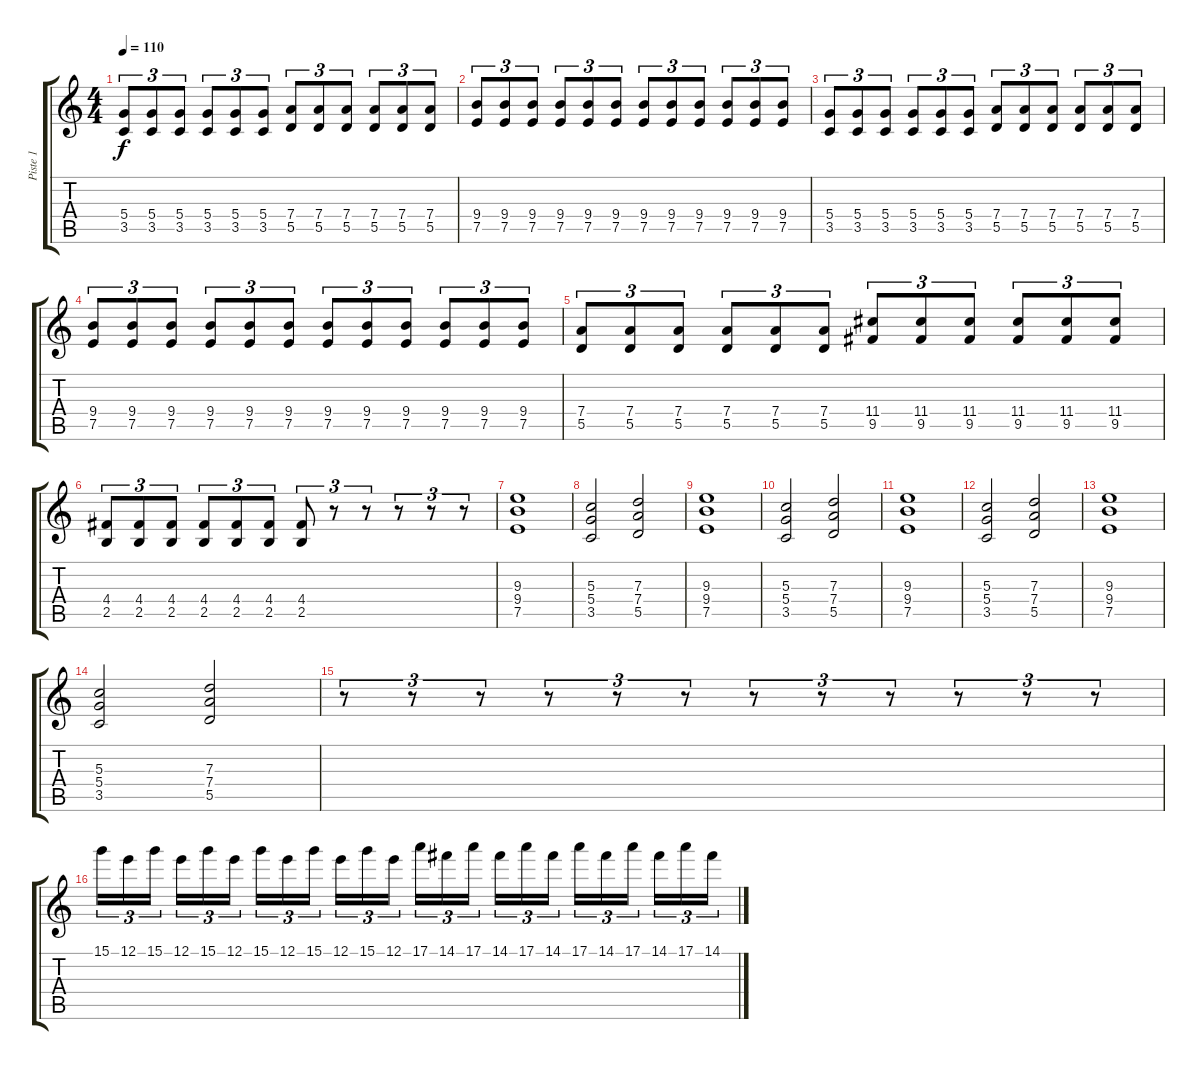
\track ("Piste 1" "Piste 1") {instrument distortionguitar}
\staff {score tabs}
\tuning (E4 B3 G3 D3 A2 E2) {hide}
\ts (4 4)
\tempo 110
\clef g2
\ks c
(5.4 3.5).8{tu (3 2) dy f} (5.4 3.5).8{tu (3 2)} (5.4 3.5).8{tu (3 2)} (5.4 3.5).8{tu (3 2)} (5.4 3.5).8{tu (3 2)} (5.4 3.5).8{tu (3 2)} (7.4 5.5).8{tu (3 2)} (7.4 5.5).8{tu (3 2)} (7.4 5.5).8{tu (3 2)} (7.4 5.5).8{tu (3 2)} (7.4 5.5).8{tu (3 2)} (7.4 5.5).8{tu (3 2)} |
(9.4 7.5).8{tu (3 2)} (9.4 7.5).8{tu (3 2)} (9.4 7.5).8{tu (3 2)} (9.4 7.5).8{tu (3 2)} (9.4 7.5).8{tu (3 2)} (9.4 7.5).8{tu (3 2)} (9.4 7.5).8{tu (3 2)} (9.4 7.5).8{tu (3 2)} (9.4 7.5).8{tu (3 2)} (9.4 7.5).8{tu (3 2)} (9.4 7.5).8{tu (3 2)} (9.4 7.5).8{tu (3 2)} |
(5.4 3.5).8{tu (3 2)} (5.4 3.5).8{tu (3 2)} (5.4 3.5).8{tu (3 2)} (5.4 3.5).8{tu (3 2)} (5.4 3.5).8{tu (3 2)} (5.4 3.5).8{tu (3 2)} (7.4 5.5).8{tu (3 2)} (7.4 5.5).8{tu (3 2)} (7.4 5.5).8{tu (3 2)} (7.4 5.5).8{tu (3 2)} (7.4 5.5).8{tu (3 2)} (7.4 5.5).8{tu (3 2)} |
(9.4 7.5).8{tu (3 2)} (9.4 7.5).8{tu (3 2)} (9.4 7.5).8{tu (3 2)} (9.4 7.5).8{tu (3 2)} (9.4 7.5).8{tu (3 2)} (9.4 7.5).8{tu (3 2)} (9.4 7.5).8{tu (3 2)} (9.4 7.5).8{tu (3 2)} (9.4 7.5).8{tu (3 2)} (9.4 7.5).8{tu (3 2)} (9.4 7.5).8{tu (3 2)} (9.4 7.5).8{tu (3 2)} |
(7.4 5.5).8{tu (3 2)} (7.4 5.5).8{tu (3 2)} (7.4 5.5).8{tu (3 2)} (7.4 5.5).8{tu (3 2)} (7.4 5.5).8{tu (3 2)} (7.4 5.5).8{tu (3 2)} (11.4 9.5).8{tu (3 2)} (11.4 9.5).8{tu (3 2)} (11.4 9.5).8{tu (3 2)} (11.4 9.5).8{tu (3 2)} (11.4 9.5).8{tu (3 2)} (11.4 9.5).8{tu (3 2)} |
(4.4 2.5).8{tu (3 2)} (4.4 2.5).8{tu (3 2)} (4.4 2.5).8{tu (3 2)} (4.4 2.5).8{tu (3 2)} (4.4 2.5).8{tu (3 2)} (4.4 2.5).8{tu (3 2)} (4.4 2.5).8{tu (3 2) volume 16} r.8{tu (3 2)} r.8{tu (3 2)} r.8{tu (3 2)} r.8{tu (3 2)} r.8{tu (3 2)} |
(9.3 9.4 7.5).1 |
(5.3 5.4 3.5).2 (7.3 7.4 5.5).2 |
(9.3 9.4 7.5).1 |
(5.3 5.4 3.5).2 (7.3 7.4 5.5).2 |
(9.3 9.4 7.5).1 |
(5.3 5.4 3.5).2 (7.3 7.4 5.5).2 |
(9.3 9.4 7.5).1 |
(5.3 5.4 3.5).2 (7.3 7.4 5.5).2 |
r.8{tu (3 2)} r.8{tu (3 2)} r.8{tu (3 2)} r.8{tu (3 2)} r.8{tu (3 2)} r.8{tu (3 2)} r.8{tu (3 2)} r.8{tu (3 2)} r.8{tu (3 2)} r.8{tu (3 2)} r.8{tu (3 2)} r.8{tu (3 2)} |
15.1.16{tu (3 2)} 12.1.16{tu (3 2)} 15.1.16{tu (3 2) beam splitsecondary} 12.1.16{tu (3 2)} 15.1.16{tu (3 2)} 12.1.16{tu (3 2)} 15.1.16{tu (3 2)} 12.1.16{tu (3 2)} 15.1.16{tu (3 2) beam splitsecondary} 12.1.16{tu (3 2)} 15.1.16{tu (3 2)} 12.1.16{tu (3 2)} 17.1.16{tu (3 2)} 14.1.16{tu (3 2)} 17.1.16{tu (3 2) beam splitsecondary} 14.1.16{tu (3 2)} 17.1.16{tu (3 2)} 14.1.16{tu (3 2)} 17.1.16{tu (3 2)} 14.1.16{tu (3 2)} 17.1.16{tu (3 2) beam splitsecondary} 14.1.16{tu (3 2)} 17.1.16{tu (3 2)} 14.1.16{tu (3 2)}
